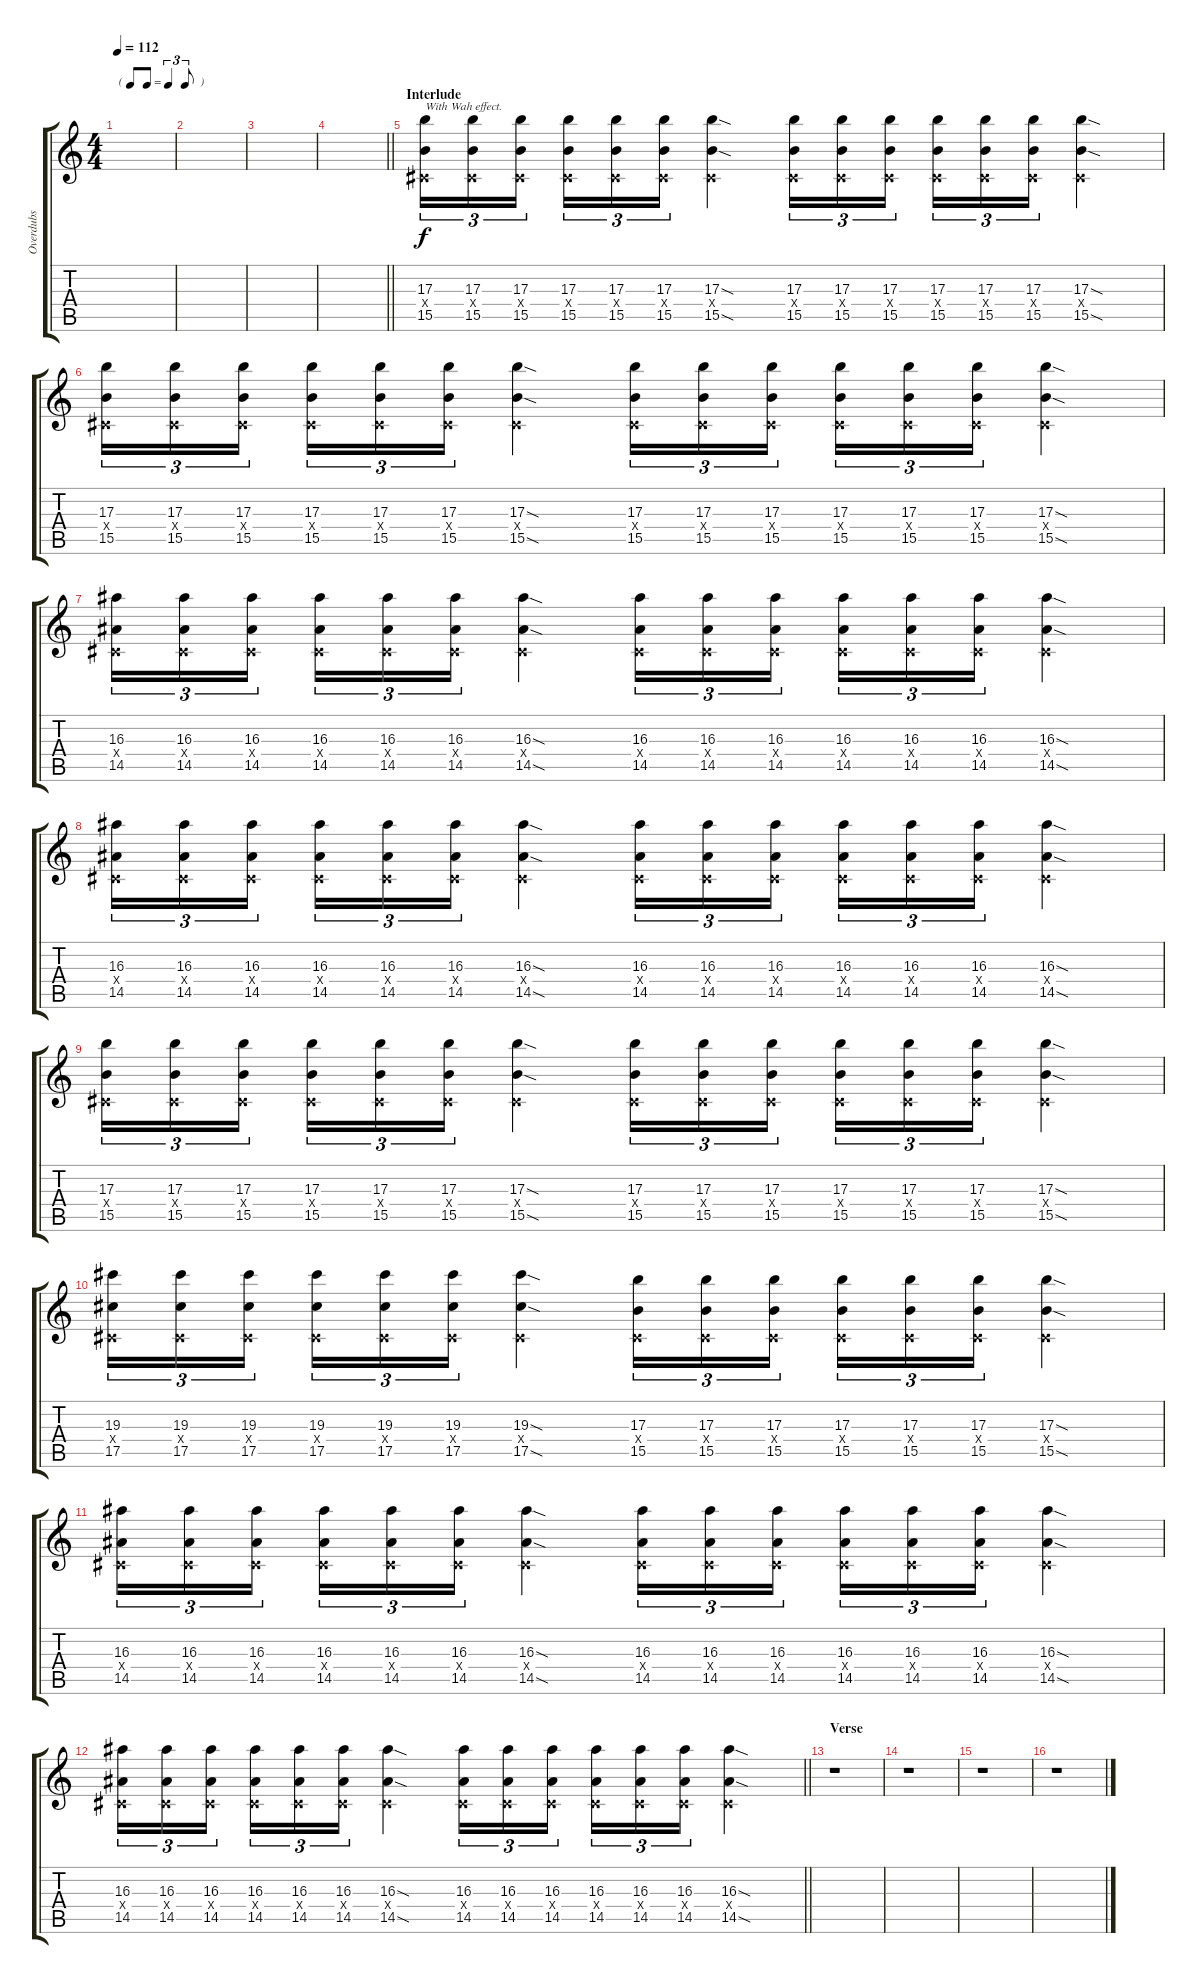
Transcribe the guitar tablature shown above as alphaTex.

\track ("Overdubs" "Overdubs") {instrument electricguitarjazz}
\staff {score tabs}
\tuning (Eb4 Bb3 Gb3 Db3 Ab2 Eb2) {hide}
\ts (4 4)
\tf triplet8th
\tempo 112
\clef g2
\ks c
|
|
|
\barLineRight lightlight
|
\section ("" "Interlude")
(17.3 0.4{x} 15.5).16{tu (3 2) txt "With Wah effect." balance 8 instrument overdrivenguitar} (17.3 0.4{x} 15.5).16{tu (3 2)} (17.3 0.4{x} 15.5).16{tu (3 2) beam splitsecondary} (17.3 0.4{x} 15.5).16{tu (3 2)} (17.3 0.4{x} 15.5).16{tu (3 2)} (17.3 0.4{x} 15.5).16{tu (3 2)} (17.3{sod} 0.4{x} 15.5{sod}).4 (17.3 0.4{x} 15.5).16{tu (3 2)} (17.3 0.4{x} 15.5).16{tu (3 2)} (17.3 0.4{x} 15.5).16{tu (3 2) beam splitsecondary} (17.3 0.4{x} 15.5).16{tu (3 2)} (17.3 0.4{x} 15.5).16{tu (3 2)} (17.3 0.4{x} 15.5).16{tu (3 2)} (17.3{sod} 0.4{x} 15.5{sod}).4 |
(17.3 0.4{x} 15.5).16{tu (3 2)} (17.3 0.4{x} 15.5).16{tu (3 2)} (17.3 0.4{x} 15.5).16{tu (3 2) beam splitsecondary} (17.3 0.4{x} 15.5).16{tu (3 2)} (17.3 0.4{x} 15.5).16{tu (3 2)} (17.3 0.4{x} 15.5).16{tu (3 2)} (17.3{sod} 0.4{x} 15.5{sod}).4 (17.3 0.4{x} 15.5).16{tu (3 2)} (17.3 0.4{x} 15.5).16{tu (3 2)} (17.3 0.4{x} 15.5).16{tu (3 2) beam splitsecondary} (17.3 0.4{x} 15.5).16{tu (3 2)} (17.3 0.4{x} 15.5).16{tu (3 2)} (17.3 0.4{x} 15.5).16{tu (3 2)} (17.3{sod} 0.4{x} 15.5{sod}).4 |
(16.3 0.4{x} 14.5).16{tu (3 2)} (16.3 0.4{x} 14.5).16{tu (3 2)} (16.3 0.4{x} 14.5).16{tu (3 2) beam splitsecondary} (16.3 0.4{x} 14.5).16{tu (3 2)} (16.3 0.4{x} 14.5).16{tu (3 2)} (16.3 0.4{x} 14.5).16{tu (3 2)} (16.3{sod} 0.4{x} 14.5{sod}).4 (16.3 0.4{x} 14.5).16{tu (3 2)} (16.3 0.4{x} 14.5).16{tu (3 2)} (16.3 0.4{x} 14.5).16{tu (3 2) beam splitsecondary} (16.3 0.4{x} 14.5).16{tu (3 2)} (16.3 0.4{x} 14.5).16{tu (3 2)} (16.3 0.4{x} 14.5).16{tu (3 2)} (16.3{sod} 0.4{x} 14.5{sod}).4 |
(16.3 0.4{x} 14.5).16{tu (3 2)} (16.3 0.4{x} 14.5).16{tu (3 2)} (16.3 0.4{x} 14.5).16{tu (3 2) beam splitsecondary} (16.3 0.4{x} 14.5).16{tu (3 2)} (16.3 0.4{x} 14.5).16{tu (3 2)} (16.3 0.4{x} 14.5).16{tu (3 2)} (16.3{sod} 0.4{x} 14.5{sod}).4 (16.3 0.4{x} 14.5).16{tu (3 2)} (16.3 0.4{x} 14.5).16{tu (3 2)} (16.3 0.4{x} 14.5).16{tu (3 2) beam splitsecondary} (16.3 0.4{x} 14.5).16{tu (3 2)} (16.3 0.4{x} 14.5).16{tu (3 2)} (16.3 0.4{x} 14.5).16{tu (3 2)} (16.3{sod} 0.4{x} 14.5{sod}).4 |
(17.3 0.4{x} 15.5).16{tu (3 2)} (17.3 0.4{x} 15.5).16{tu (3 2)} (17.3 0.4{x} 15.5).16{tu (3 2) beam splitsecondary} (17.3 0.4{x} 15.5).16{tu (3 2)} (17.3 0.4{x} 15.5).16{tu (3 2)} (17.3 0.4{x} 15.5).16{tu (3 2)} (17.3{sod} 0.4{x} 15.5{sod}).4 (17.3 0.4{x} 15.5).16{tu (3 2)} (17.3 0.4{x} 15.5).16{tu (3 2)} (17.3 0.4{x} 15.5).16{tu (3 2) beam splitsecondary} (17.3 0.4{x} 15.5).16{tu (3 2)} (17.3 0.4{x} 15.5).16{tu (3 2)} (17.3 0.4{x} 15.5).16{tu (3 2)} (17.3{sod} 0.4{x} 15.5{sod}).4 |
(19.3 0.4{x} 17.5).16{tu (3 2)} (19.3 0.4{x} 17.5).16{tu (3 2)} (19.3 0.4{x} 17.5).16{tu (3 2) beam splitsecondary} (19.3 0.4{x} 17.5).16{tu (3 2)} (19.3 0.4{x} 17.5).16{tu (3 2)} (19.3 0.4{x} 17.5).16{tu (3 2)} (19.3{sod} 0.4{x} 17.5{sod}).4 (17.3 0.4{x} 15.5).16{tu (3 2)} (17.3 0.4{x} 15.5).16{tu (3 2)} (17.3 0.4{x} 15.5).16{tu (3 2) beam splitsecondary} (17.3 0.4{x} 15.5).16{tu (3 2)} (17.3 0.4{x} 15.5).16{tu (3 2)} (17.3 0.4{x} 15.5).16{tu (3 2)} (17.3{sod} 0.4{x} 15.5{sod}).4 |
(16.3 0.4{x} 14.5).16{tu (3 2)} (16.3 0.4{x} 14.5).16{tu (3 2)} (16.3 0.4{x} 14.5).16{tu (3 2) beam splitsecondary} (16.3 0.4{x} 14.5).16{tu (3 2)} (16.3 0.4{x} 14.5).16{tu (3 2)} (16.3 0.4{x} 14.5).16{tu (3 2)} (16.3{sod} 0.4{x} 14.5{sod}).4 (16.3 0.4{x} 14.5).16{tu (3 2)} (16.3 0.4{x} 14.5).16{tu (3 2)} (16.3 0.4{x} 14.5).16{tu (3 2) beam splitsecondary} (16.3 0.4{x} 14.5).16{tu (3 2)} (16.3 0.4{x} 14.5).16{tu (3 2)} (16.3 0.4{x} 14.5).16{tu (3 2)} (16.3{sod} 0.4{x} 14.5{sod}).4 |
\barLineRight lightlight
(16.3 0.4{x} 14.5).16{tu (3 2)} (16.3 0.4{x} 14.5).16{tu (3 2)} (16.3 0.4{x} 14.5).16{tu (3 2) beam splitsecondary} (16.3 0.4{x} 14.5).16{tu (3 2)} (16.3 0.4{x} 14.5).16{tu (3 2)} (16.3 0.4{x} 14.5).16{tu (3 2)} (16.3{sod} 0.4{x} 14.5{sod}).4 (16.3 0.4{x} 14.5).16{tu (3 2)} (16.3 0.4{x} 14.5).16{tu (3 2)} (16.3 0.4{x} 14.5).16{tu (3 2) beam splitsecondary} (16.3 0.4{x} 14.5).16{tu (3 2)} (16.3 0.4{x} 14.5).16{tu (3 2)} (16.3 0.4{x} 14.5).16{tu (3 2)} (16.3{sod} 0.4{x} 14.5{sod}).4 |
\section ("" "Verse")
r.1 |
r.1 |
r.1 |
r.1
